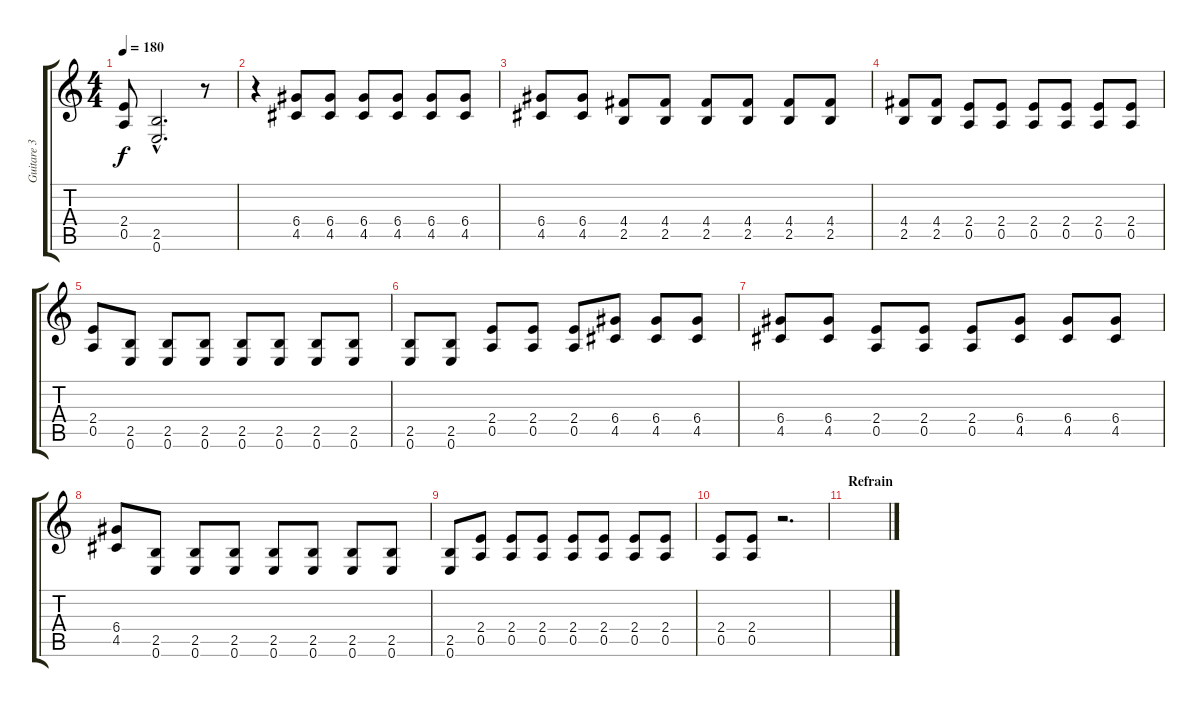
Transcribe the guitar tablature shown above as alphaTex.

\track ("Guitare 3" "Guitare 3") {instrument electricguitarmuted}
\staff {score tabs}
\tuning (E4 B3 G3 D3 A2 E2) {hide}
\ts (4 4)
\tempo 180
\clef g2
\ks c
(2.4 0.5).8{dy f} (2.5{hac} 0.6{hac}).2{d} r.8 |
r.4 (6.4 4.5).8 (6.4 4.5).8 (6.4 4.5).8 (6.4 4.5).8 (6.4 4.5).8 (6.4 4.5).8 |
(6.4 4.5).8 (6.4 4.5).8 (4.4 2.5).8 (4.4 2.5).8 (4.4 2.5).8 (4.4 2.5).8 (4.4 2.5).8 (4.4 2.5).8 |
(4.4 2.5).8 (4.4 2.5).8 (2.4 0.5).8 (2.4 0.5).8 (2.4 0.5).8 (2.4 0.5).8 (2.4 0.5).8 (2.4 0.5).8 |
(2.4 0.5).8 (2.5 0.6).8 (2.5 0.6).8 (2.5 0.6).8 (2.5 0.6).8 (2.5 0.6).8 (2.5 0.6).8 (2.5 0.6).8 |
(2.5 0.6).8 (2.5 0.6).8 (2.4 0.5).8 (2.4 0.5).8 (2.4 0.5).8 (6.4 4.5).8 (6.4 4.5).8 (6.4 4.5).8 |
(6.4 4.5).8 (6.4 4.5).8 (2.4 0.5).8 (2.4 0.5).8 (2.4 0.5).8 (6.4 4.5).8 (6.4 4.5).8 (6.4 4.5).8 |
(6.4 4.5).8 (2.5 0.6).8 (2.5 0.6).8 (2.5 0.6).8 (2.5 0.6).8 (2.5 0.6).8 (2.5 0.6).8 (2.5 0.6).8 |
(2.5 0.6).8 (2.4 0.5).8 (2.4 0.5).8 (2.4 0.5).8 (2.4 0.5).8 (2.4 0.5).8 (2.4 0.5).8 (2.4 0.5).8 |
(2.4 0.5).8 (2.4 0.5).8 r.2{d} |
\section ("" "Refrain")
